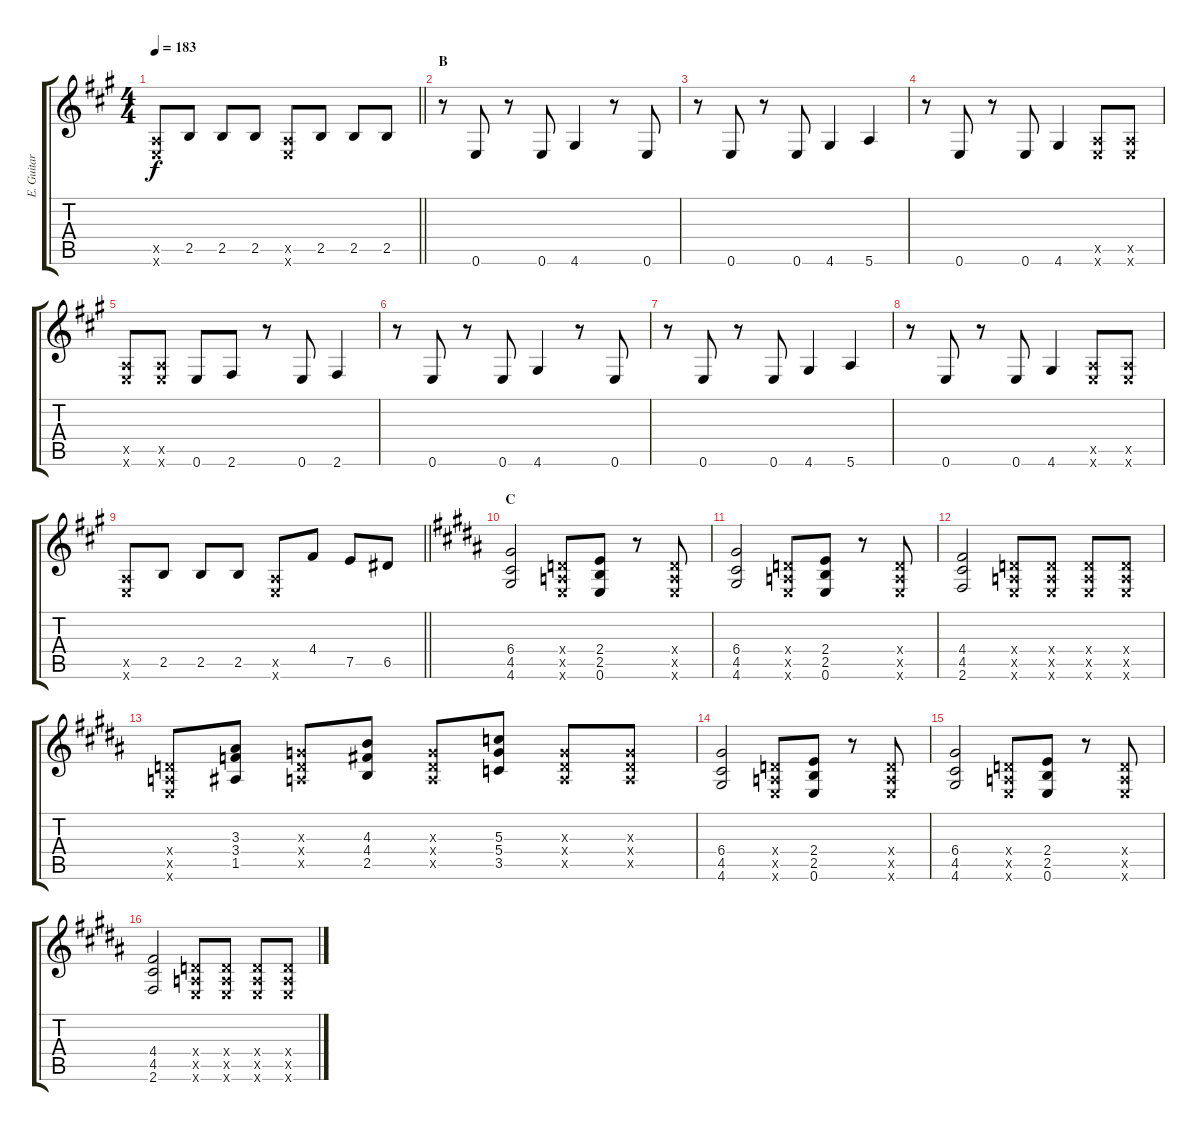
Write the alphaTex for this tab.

\track ("E. Guitar II" "E. Guitar ") {instrument overdrivenguitar}
\staff {score tabs}
\tuning (E4 B3 G3 D3 A2 E2) {hide}
\ts (4 4)
\tempo 183
\clef g2
\barLineRight lightlight
\ks a
(0.5{x} 0.6{x}).8{dy f} 2.5.8 2.5.8 2.5.8 (0.5{x} 0.6{x}).8 2.5.8 2.5.8 2.5.8 |
\section ("" "B")
r.8 0.6.8 r.8 0.6.8 4.6.4 r.8 0.6.8 |
r.8 0.6.8 r.8 0.6.8 4.6.4 5.6.4 |
r.8 0.6.8 r.8 0.6.8 4.6.4 (0.5{x} 0.6{x}).8 (0.5{x} 0.6{x}).8 |
(0.5{x} 0.6{x}).8 (0.5{x} 0.6{x}).8 0.6.8 2.6.8 r.8 0.6.8 2.6.4 |
r.8 0.6.8 r.8 0.6.8 4.6.4 r.8 0.6.8 |
r.8 0.6.8 r.8 0.6.8 4.6.4 5.6.4 |
r.8 0.6.8 r.8 0.6.8 4.6.4 (0.5{x} 0.6{x}).8 (0.5{x} 0.6{x}).8 |
\barLineRight lightlight
(0.5{x} 0.6{x}).8 2.5.8 2.5.8 2.5.8 (0.5{x} 0.6{x}).8 4.4.8 7.5.8 6.5.8 |
\section ("" "C")
\ks b
(6.4 4.5 4.6).2 (0.4{x} 0.5{x} 0.6{x}).8 (2.4 2.5 0.6).8 r.8 (0.4{x} 0.5{x} 0.6{x}).8 |
(6.4 4.5 4.6).2 (0.4{x} 0.5{x} 0.6{x}).8 (2.4 2.5 0.6).8 r.8 (0.4{x} 0.5{x} 0.6{x}).8 |
(4.4 4.5 2.6).2 (0.4{x} 0.5{x} 0.6{x}).8 (0.4{x} 0.5{x} 0.6{x}).8 (0.4{x} 0.5{x} 0.6{x}).8 (0.4{x} 0.5{x} 0.6{x}).8 |
(0.4{x} 0.5{x} 0.6{x}).8 (3.3 3.4 1.5).8 (0.3{x} 0.4{x} 0.5{x}).8 (4.3 4.4 2.5).8 (0.3{x} 0.4{x} 0.5{x}).8 (5.3 5.4 3.5).8 (0.3{x} 0.4{x} 0.5{x}).8 (0.3{x} 0.4{x} 0.5{x}).8 |
(6.4 4.5 4.6).2 (0.4{x} 0.5{x} 0.6{x}).8 (2.4 2.5 0.6).8 r.8 (0.4{x} 0.5{x} 0.6{x}).8 |
(6.4 4.5 4.6).2 (0.4{x} 0.5{x} 0.6{x}).8 (2.4 2.5 0.6).8 r.8 (0.4{x} 0.5{x} 0.6{x}).8 |
(4.4 4.5 2.6).2 (0.4{x} 0.5{x} 0.6{x}).8 (0.4{x} 0.5{x} 0.6{x}).8 (0.4{x} 0.5{x} 0.6{x}).8 (0.4{x} 0.5{x} 0.6{x}).8
